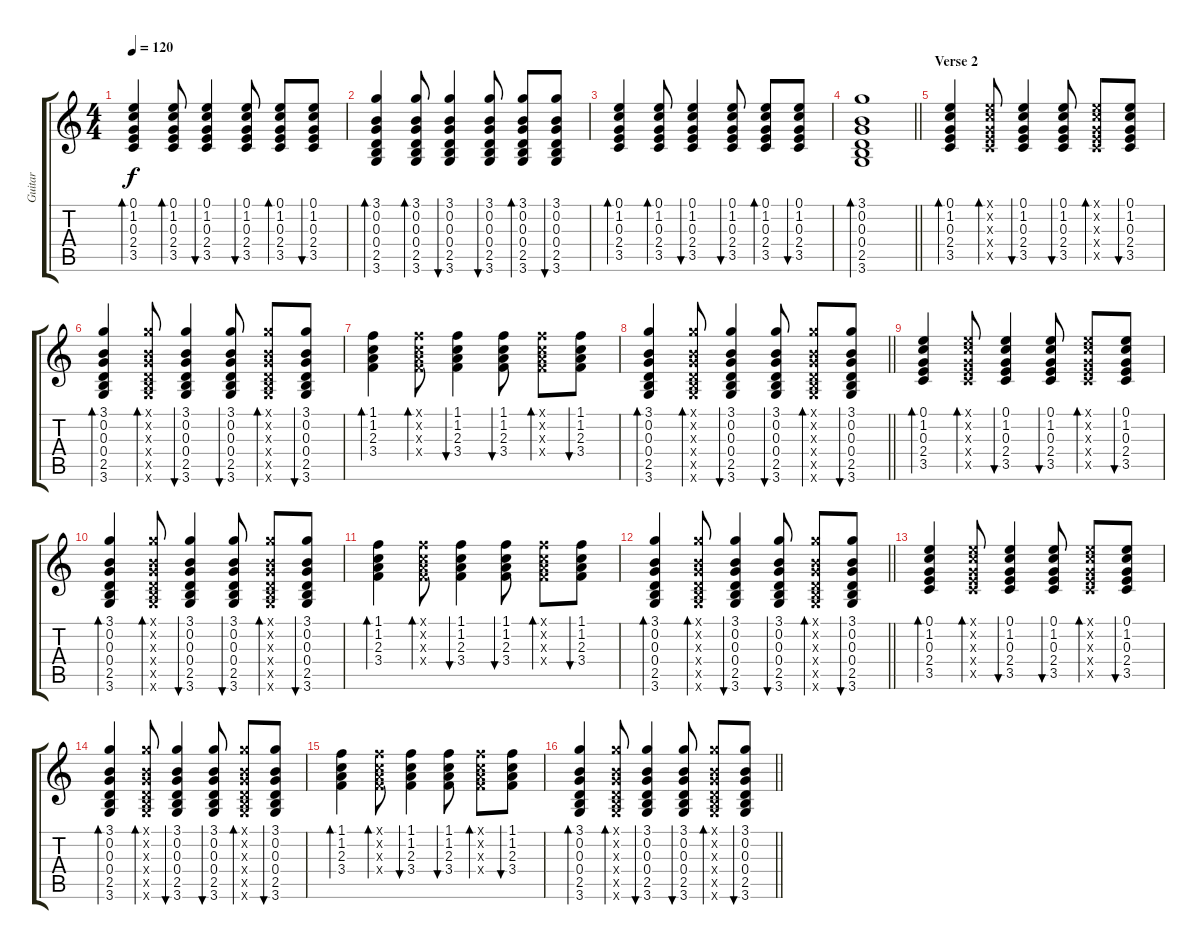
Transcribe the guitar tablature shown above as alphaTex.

\track ("Guitar" "Guitar") {instrument acousticguitarsteel}
\staff {score tabs}
\tuning (E4 B3 G3 D3 A2 E2) {hide}
\ts (4 4)
\tempo 120
\clef g2
\ks c
(0.1 1.2 0.3 2.4 3.5).4{bd 120 dy f} (0.1 1.2 0.3 2.4 3.5).8{bd 120} (0.1 1.2 0.3 2.4 3.5).4{bu 120} (0.1 1.2 0.3 2.4 3.5).8{bu 120} (0.1 1.2 0.3 2.4 3.5).8{bd 120} (0.1 1.2 0.3 2.4 3.5).8{bu 120} |
(3.1 0.2 0.3 0.4 2.5 3.6).4{bd 120} (3.1 0.2 0.3 0.4 2.5 3.6).8{bd 120} (3.1 0.2 0.3 0.4 2.5 3.6).4{bu 120} (3.1 0.2 0.3 0.4 2.5 3.6).8{bu 120} (3.1 0.2 0.3 0.4 2.5 3.6).8{bd 120} (3.1 0.2 0.3 0.4 2.5 3.6).8{bu 120} |
(0.1 1.2 0.3 2.4 3.5).4{bd 120} (0.1 1.2 0.3 2.4 3.5).8{bd 120} (0.1 1.2 0.3 2.4 3.5).4{bu 120} (0.1 1.2 0.3 2.4 3.5).8{bu 120} (0.1 1.2 0.3 2.4 3.5).8{bd 120} (0.1 1.2 0.3 2.4 3.5).8{bu 120} |
\barLineRight lightlight
(3.1 0.2 0.3 0.4 2.5 3.6).1{bd 120} |
\section ("" "Verse 2")
(0.1 1.2 0.3 2.4 3.5).4{bd 120} (0.1{x} 1.2{x} 0.3{x} 2.4{x} 3.5{x}).8{bd 120} (0.1 1.2 0.3 2.4 3.5).4{bu 120} (0.1 1.2 0.3 2.4 3.5).8{bu 120} (0.1{x} 1.2{x} 0.3{x} 2.4{x} 3.5{x}).8{bd 120} (0.1 1.2 0.3 2.4 3.5).8{bu 120} |
(3.1 0.2 0.3 0.4 2.5 3.6).4{bd 120} (3.1{x} 0.2{x} 0.3{x} 0.4{x} 2.5{x} 3.6{x}).8{bd 120} (3.1 0.2 0.3 0.4 2.5 3.6).4{bu 120} (3.1 0.2 0.3 0.4 2.5 3.6).8{bu 120} (3.1{x} 0.2{x} 0.3{x} 0.4{x} 2.5{x} 3.6{x}).8{bd 120} (3.1 0.2 0.3 0.4 2.5 3.6).8{bu 120} |
(1.1 1.2 2.3 3.4).4{bd 120} (1.1{x} 1.2{x} 2.3{x} 3.4{x}).8{bd 120} (1.1 1.2 2.3 3.4).4{bu 120} (1.1 1.2 2.3 3.4).8{bu 120} (1.1{x} 1.2{x} 2.3{x} 3.4{x}).8{bd 120} (1.1 1.2 2.3 3.4).8{bu 120} |
\barLineRight lightlight
(3.1 0.2 0.3 0.4 2.5 3.6).4{bd 120} (3.1{x} 0.2{x} 0.3{x} 0.4{x} 2.5{x} 3.6{x}).8{bd 120} (3.1 0.2 0.3 0.4 2.5 3.6).4{bu 120} (3.1 0.2 0.3 0.4 2.5 3.6).8{bu 120} (3.1{x} 0.2{x} 0.3{x} 0.4{x} 2.5{x} 3.6{x}).8{bd 120} (3.1 0.2 0.3 0.4 2.5 3.6).8{bu 120} |
(0.1 1.2 0.3 2.4 3.5).4{bd 120} (0.1{x} 1.2{x} 0.3{x} 2.4{x} 3.5{x}).8{bd 120} (0.1 1.2 0.3 2.4 3.5).4{bu 120} (0.1 1.2 0.3 2.4 3.5).8{bu 120} (0.1{x} 1.2{x} 0.3{x} 2.4{x} 3.5{x}).8{bd 120} (0.1 1.2 0.3 2.4 3.5).8{bu 120} |
(3.1 0.2 0.3 0.4 2.5 3.6).4{bd 120} (3.1{x} 0.2{x} 0.3{x} 0.4{x} 2.5{x} 3.6{x}).8{bd 120} (3.1 0.2 0.3 0.4 2.5 3.6).4{bu 120} (3.1 0.2 0.3 0.4 2.5 3.6).8{bu 120} (3.1{x} 0.2{x} 0.3{x} 0.4{x} 2.5{x} 3.6{x}).8{bd 120} (3.1 0.2 0.3 0.4 2.5 3.6).8{bu 120} |
(1.1 1.2 2.3 3.4).4{bd 120} (1.1{x} 1.2{x} 2.3{x} 3.4{x}).8{bd 120} (1.1 1.2 2.3 3.4).4{bu 120} (1.1 1.2 2.3 3.4).8{bu 120} (1.1{x} 1.2{x} 2.3{x} 3.4{x}).8{bd 120} (1.1 1.2 2.3 3.4).8{bu 120} |
\barLineRight lightlight
(3.1 0.2 0.3 0.4 2.5 3.6).4{bd 120} (3.1{x} 0.2{x} 0.3{x} 0.4{x} 2.5{x} 3.6{x}).8{bd 120} (3.1 0.2 0.3 0.4 2.5 3.6).4{bu 120} (3.1 0.2 0.3 0.4 2.5 3.6).8{bu 120} (3.1{x} 0.2{x} 0.3{x} 0.4{x} 2.5{x} 3.6{x}).8{bd 120} (3.1 0.2 0.3 0.4 2.5 3.6).8{bu 120} |
(0.1 1.2 0.3 2.4 3.5).4{bd 120} (0.1{x} 1.2{x} 0.3{x} 2.4{x} 3.5{x}).8{bd 120} (0.1 1.2 0.3 2.4 3.5).4{bu 120} (0.1 1.2 0.3 2.4 3.5).8{bu 120} (0.1{x} 1.2{x} 0.3{x} 2.4{x} 3.5{x}).8{bd 120} (0.1 1.2 0.3 2.4 3.5).8{bu 120} |
(3.1 0.2 0.3 0.4 2.5 3.6).4{bd 120} (3.1{x} 0.2{x} 0.3{x} 0.4{x} 2.5{x} 3.6{x}).8{bd 120} (3.1 0.2 0.3 0.4 2.5 3.6).4{bu 120} (3.1 0.2 0.3 0.4 2.5 3.6).8{bu 120} (3.1{x} 0.2{x} 0.3{x} 0.4{x} 2.5{x} 3.6{x}).8{bd 120} (3.1 0.2 0.3 0.4 2.5 3.6).8{bu 120} |
(1.1 1.2 2.3 3.4).4{bd 120} (1.1{x} 1.2{x} 2.3{x} 3.4{x}).8{bd 120} (1.1 1.2 2.3 3.4).4{bu 120} (1.1 1.2 2.3 3.4).8{bu 120} (1.1{x} 1.2{x} 2.3{x} 3.4{x}).8{bd 120} (1.1 1.2 2.3 3.4).8{bu 120} |
\barLineRight lightlight
(3.1 0.2 0.3 0.4 2.5 3.6).4{bd 120} (3.1{x} 0.2{x} 0.3{x} 0.4{x} 2.5{x} 3.6{x}).8{bd 120} (3.1 0.2 0.3 0.4 2.5 3.6).4{bu 120} (3.1 0.2 0.3 0.4 2.5 3.6).8{bu 120} (3.1{x} 0.2{x} 0.3{x} 0.4{x} 2.5{x} 3.6{x}).8{bd 120} (3.1 0.2 0.3 0.4 2.5 3.6).8{bu 120}
